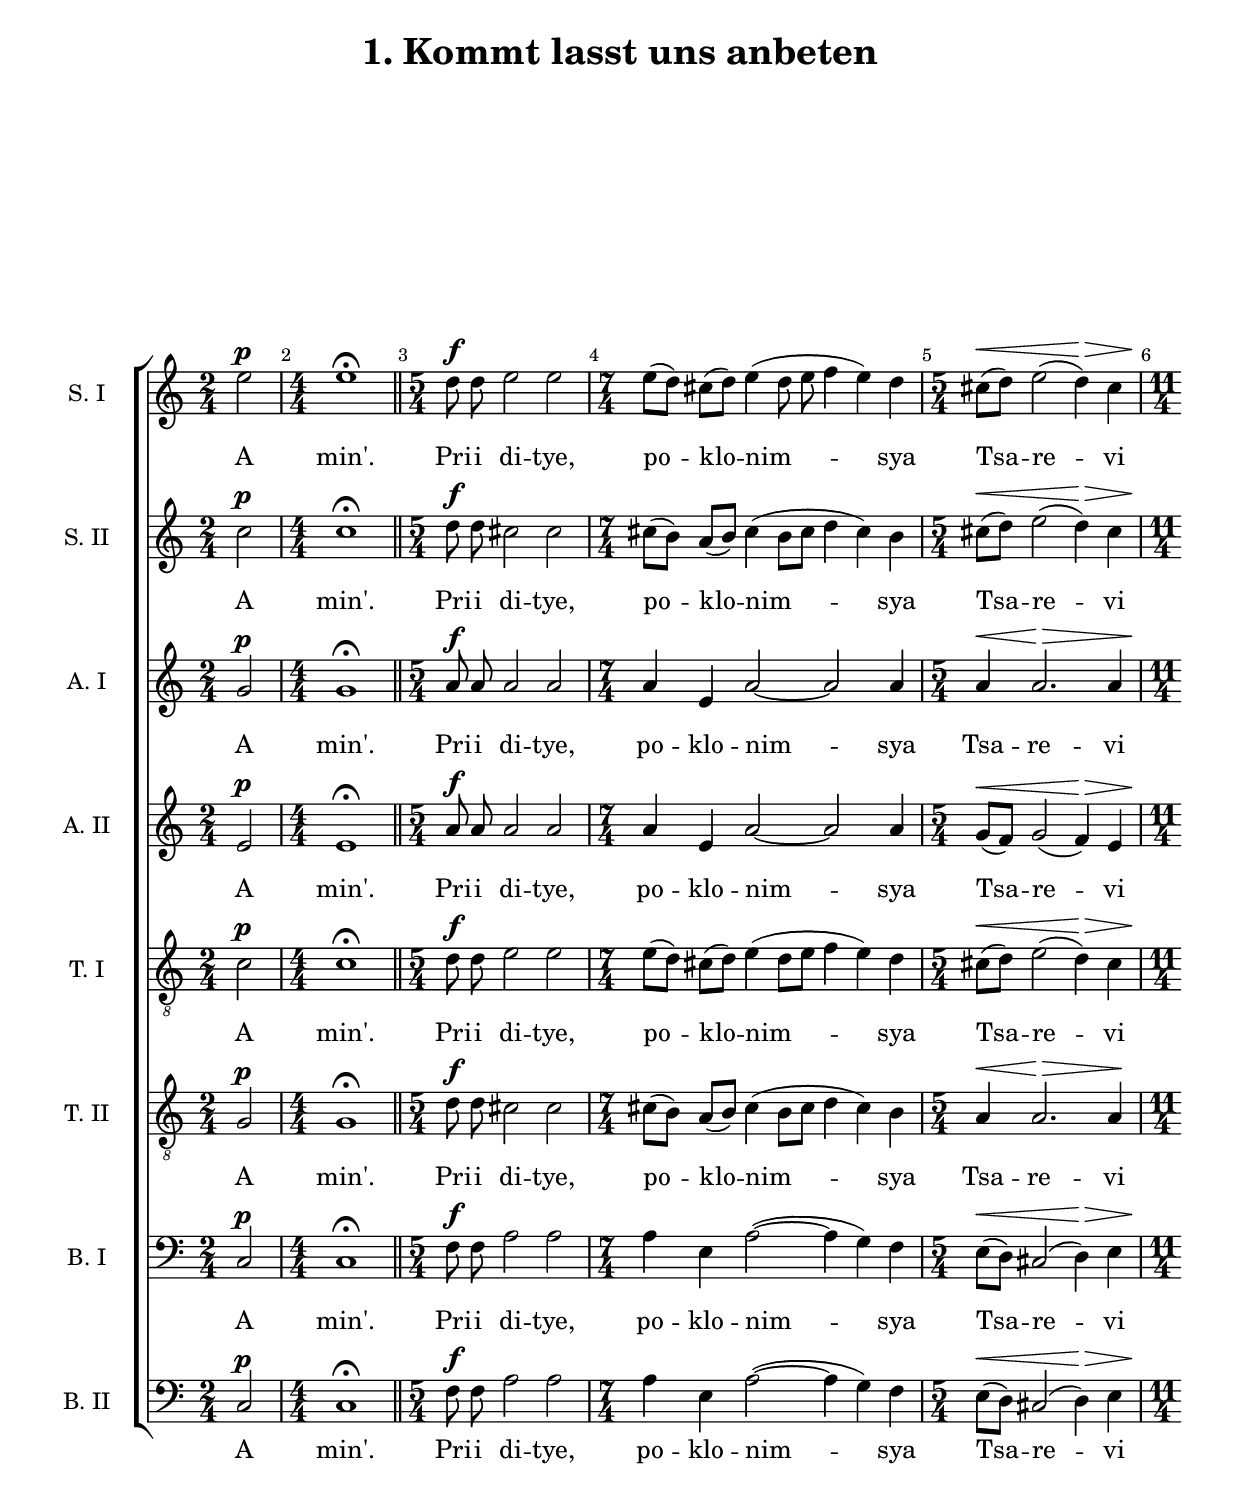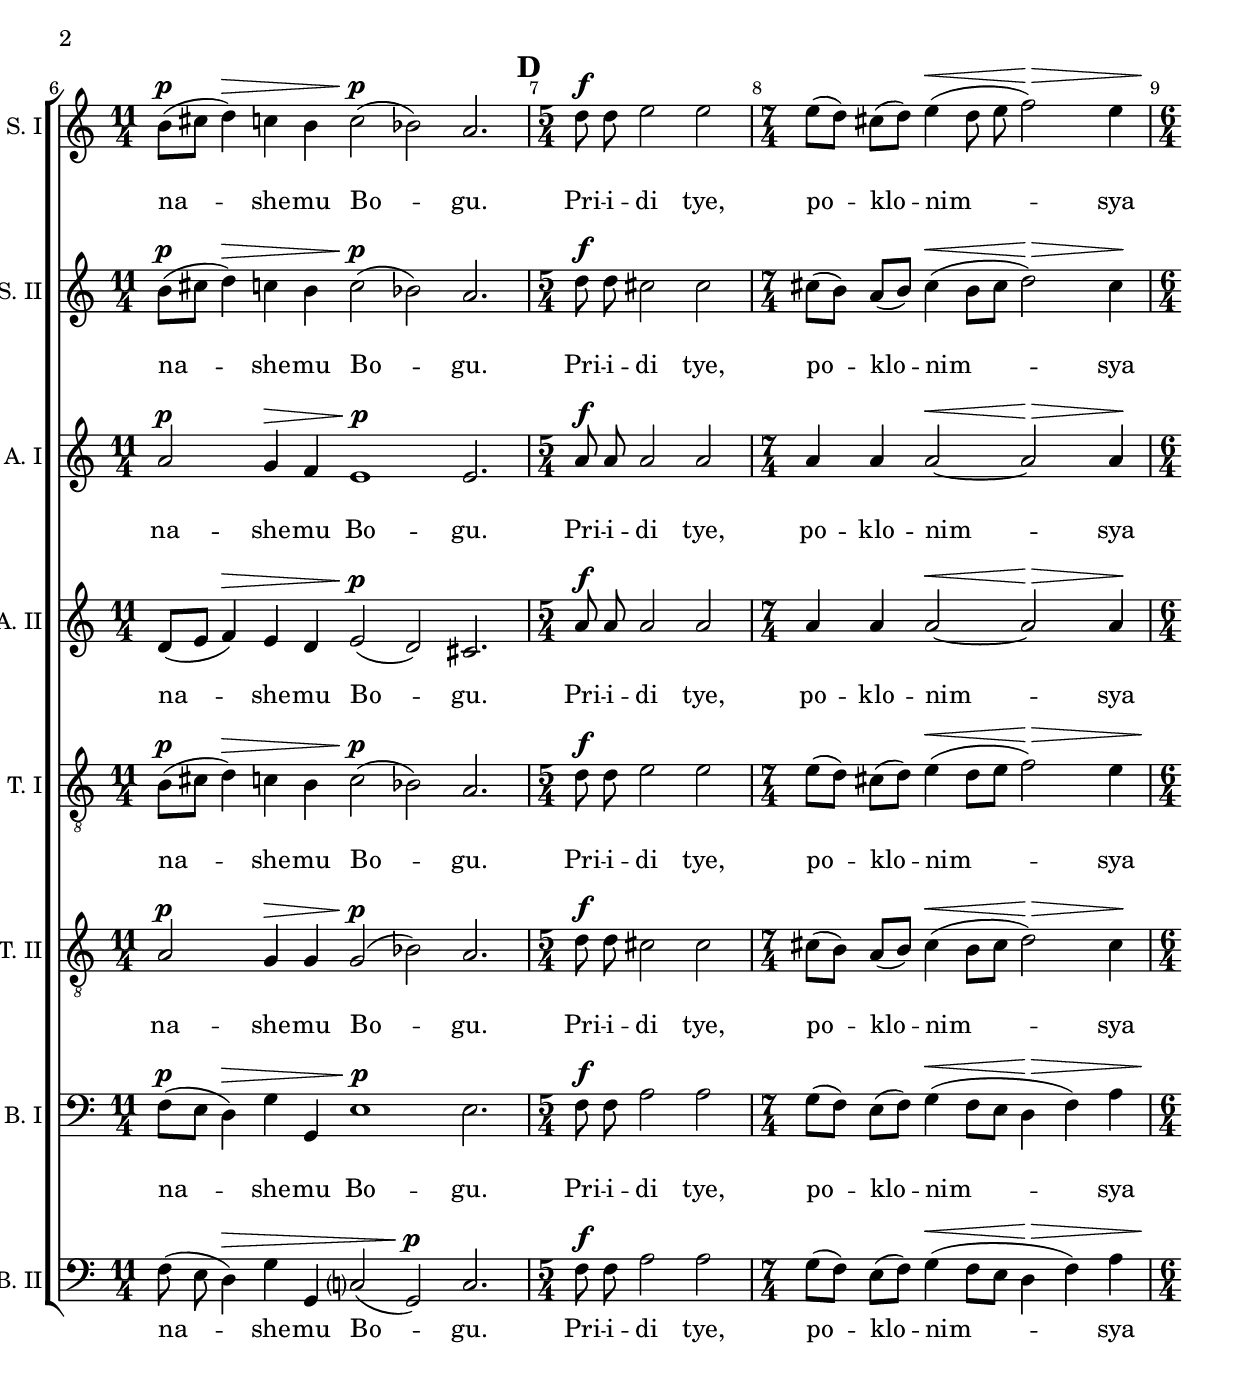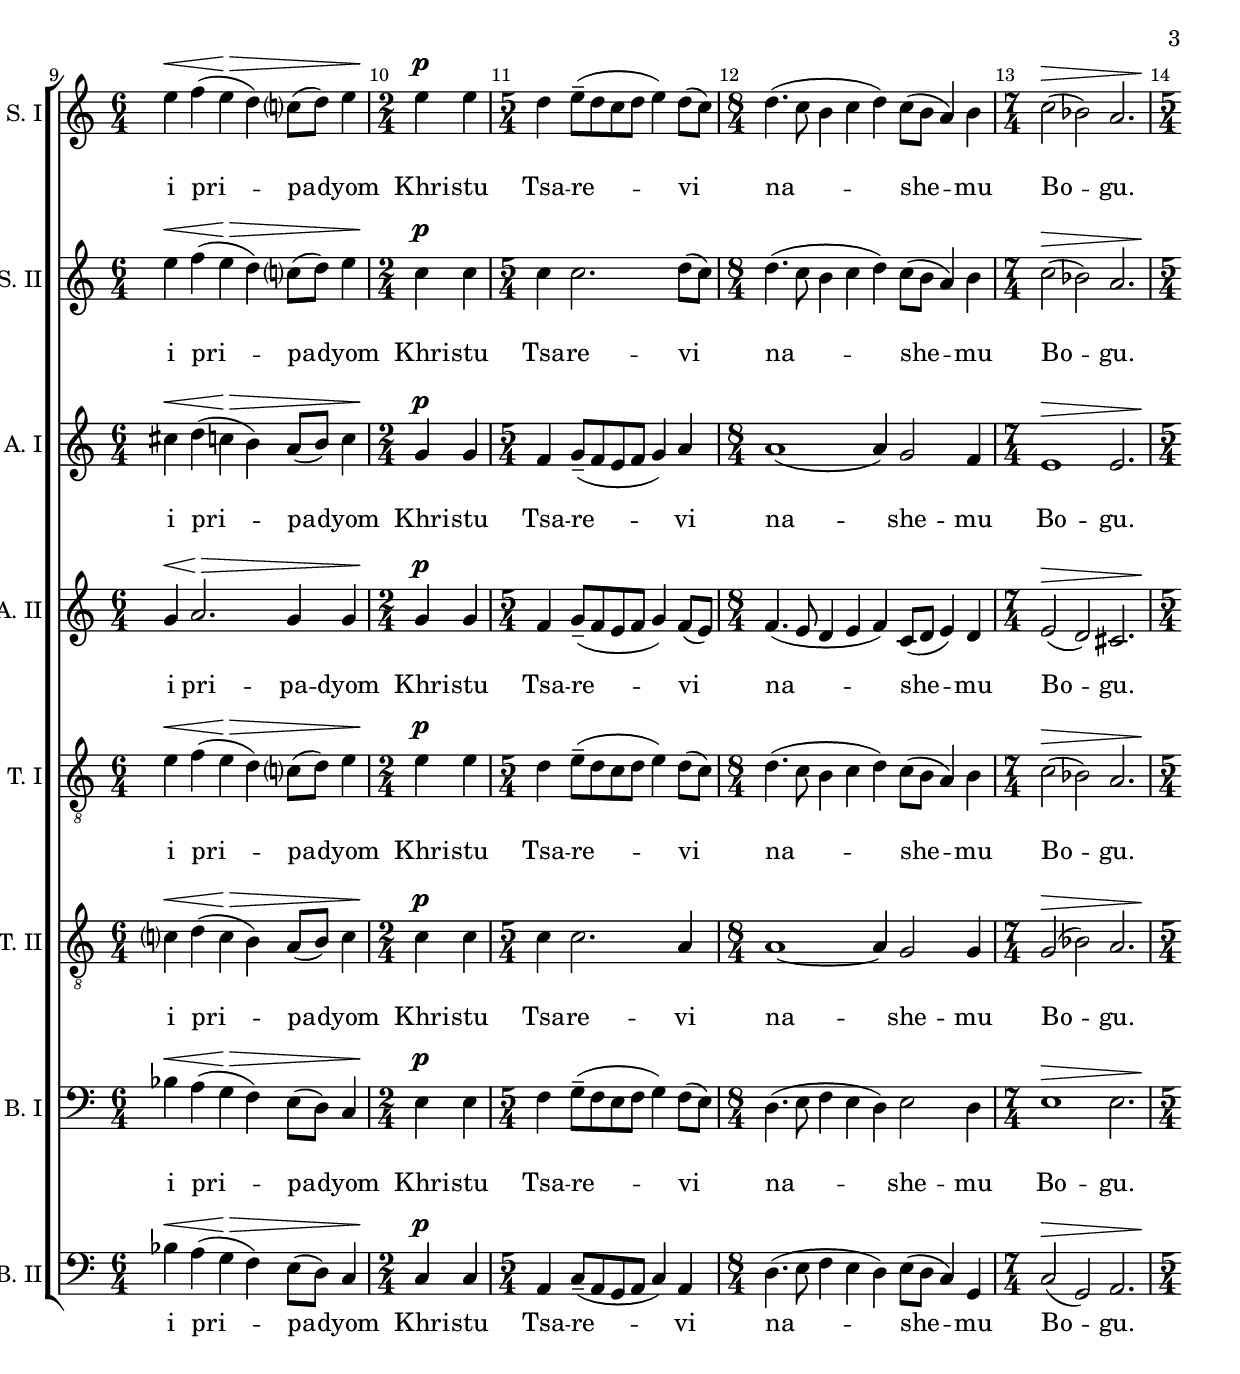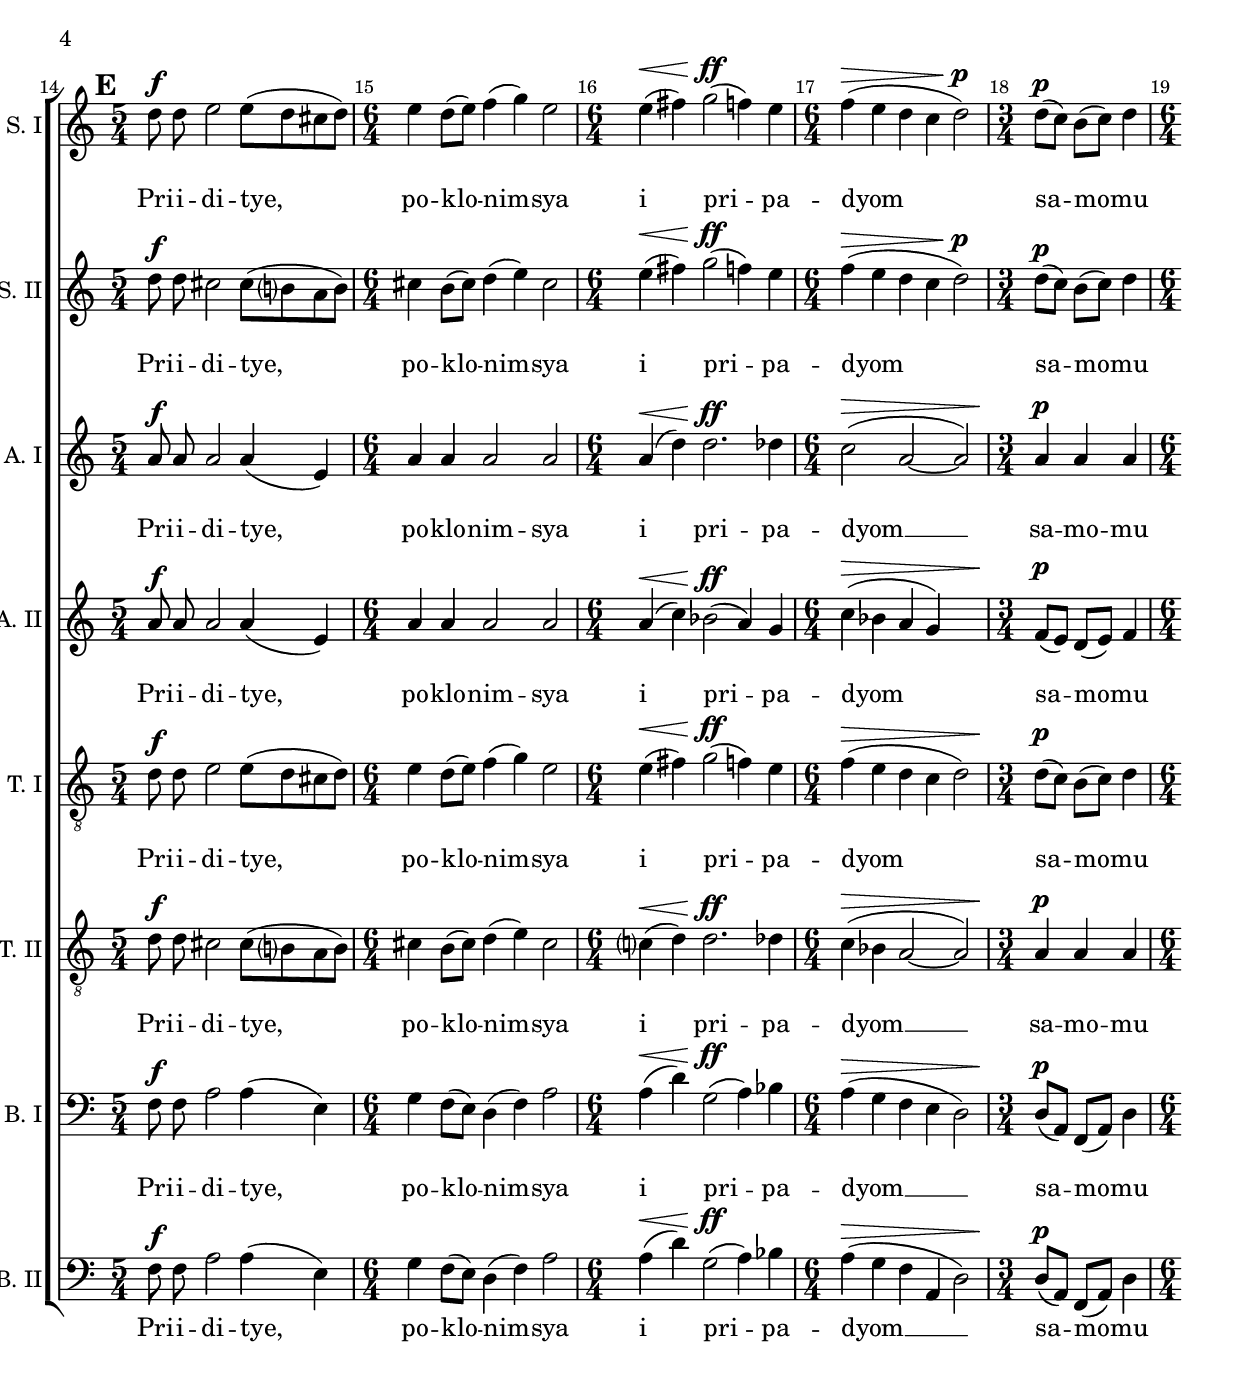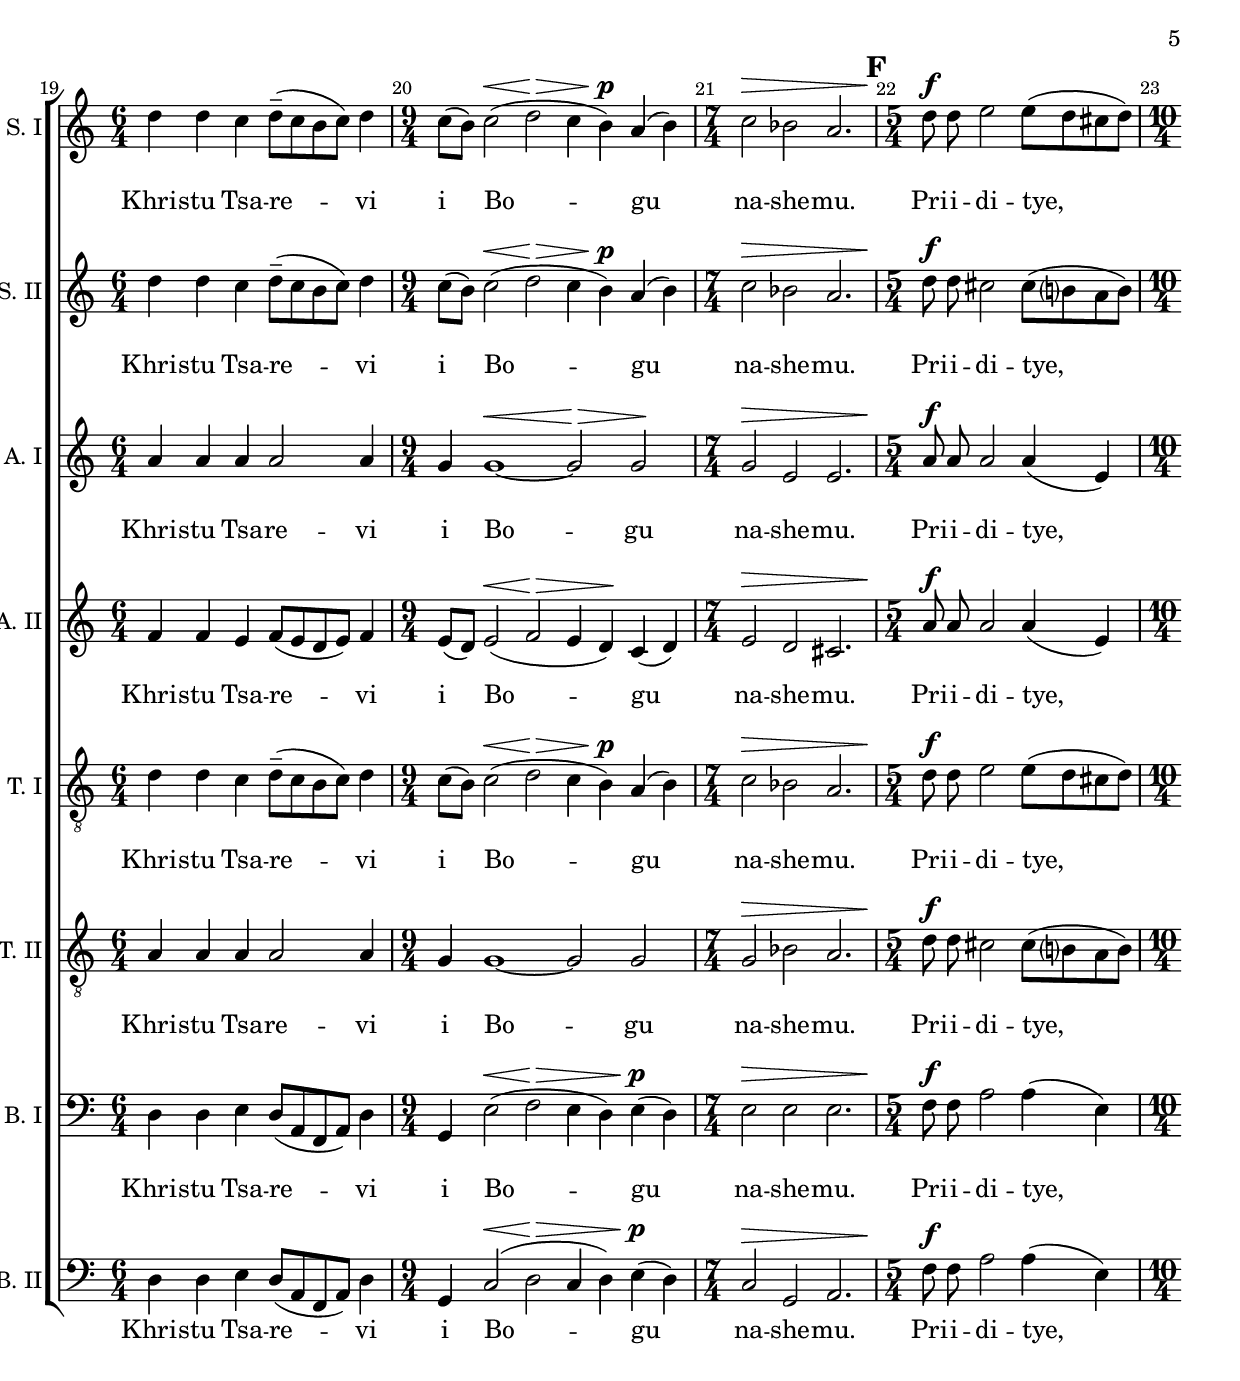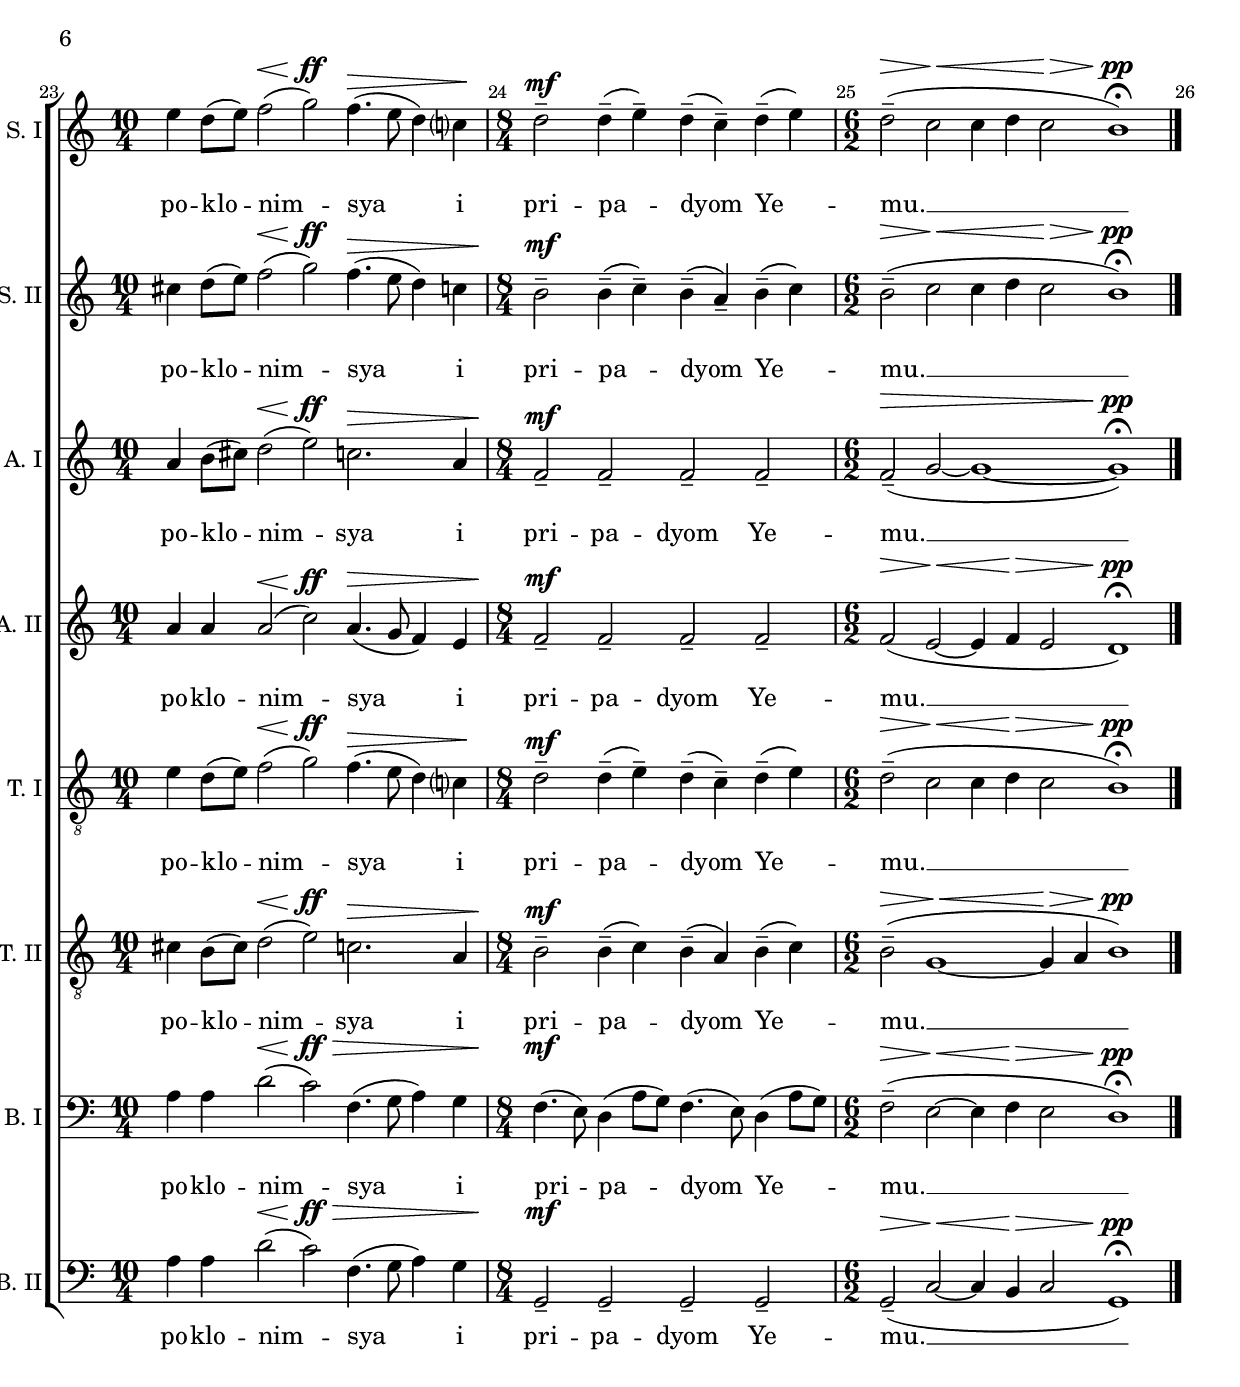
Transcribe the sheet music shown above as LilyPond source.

\version "2.16.2"

#(ly:set-option 'midi-extension "mid")

\header {
  title = "1. Kommt lasst uns anbeten"
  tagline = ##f
}

obreak = { \break }

\paper {
  #(set-paper-size "a4")
}

global = {
  \key c \major
  \numericTimeSignature
  \dynamicUp
  \autoBeamOff
  %\cadenzaOn
  \accidentalStyle "modern-voice-cautionary"
  % \override Score.TimeSignature #'stencil = ##f
  \set Score.markFormatter = #format-mark-box-numbers
  \override Score.BarNumber #'break-visibility = #'#(#t #t #t)
}

obreak = {}
hbar = { | } % hidden bar

\include "articulate.ly"

sopranoOneVoice = \relative c'' {
  % page 1
  \time 2/4  e2 \p \bar "|"
  \time 4/4  e1 \fermata \bar "||"
  \time 5/4  d8 \f d e2 e \hbar
  \time 7/4  e8 ([ d ]) cis ([ d )] e4 ( d8 e f4 e ) d \hbar
  \time 5/4  cis8 \< ( [ d ) ] e2 ( d4  \> ) cis \hbar
  \time 11/4 b8 \p ( [ cis ] d4 \> ) c b c2 \p ( bes ) a2. \bar "|" \mark #4
  \time 5/4  d8 \f d8  e2 e \hbar
  \time 7/4  e8 ([ d )] cis ([ d )] e4 \< ( d8 e f2 \> ) e4  \hbar
  \time 6/4  e4 \< f ( e \>  d  ) c8 ( [ d ) ] e4  \hbar

  %page 2
  \time 2/4  e4 \p e4 \hbar
  \time 5/4  d4 e8 ( -- [ d8 c8 d8 ] e4 ) d8 ( [ c8 ] ) \hbar
  \time 8/4  d4.( c8 b4 c4 d4 ) c8 ( [ b8 ] a4 ) b4 \hbar
  \time 7/4  c2 \> ( bes2 ) a2. \bar "|" \mark #5
  \time 5/4  d8  \f d8 e2 e8[ ( d8 cis8 d8 ] ) \hbar
  \time 6/4  e4 d8 ([ e8 )] f4 ( g4 ) e2 \hbar
  \time 6/4  e4 \< ( fis4 ) g2  \ff ( f4 ) e4 \hbar
  \time 6/4  f4 \>  ( e4 d4 c4 d2 ) \p \hbar

  %page 3
  \time 3/4  d8 \p ( [ c8 ) ] b8 ( [ c8 ) ] d4 \hbar
  \time 6/4  d4 d4 c4 d8 ( -- [ c8 b8 c8 ) ] d4 \hbar
  \time 9/4  c8 ( [ b8 ) ] c2 \< ( d2 \> c4 b4 \p ) a4 ( b4 ) \hbar
  \time 7/4  c2 \> bes2 a2. \bar "|" \mark #6
  \time 5/4  d8 \f d8  e2 e8 ([ d8 cis8 d8 ]) \hbar
  \time 10/4 e4 d8 [( e8 ]) f2 ( \< g2 ) \ff  f4.( \> e8 d4 ) c4 \! \hbar
  \time 8/4  d2 \mf -- d4 ( -- e4 ) -- d4 ( -- c4 ) -- d4 ( -- e4 ) \hbar
  \time 6/2  d2 \>  ( -- c2 \< c4  d4 c2 \>  b1  \pp )  \fermata \bar "|."

 
}

sopranoOneVerse = \lyricmode {
  A "min'." Pri -- i di -- "tye," po -- klo -- nim -- sya
  Tsa -- re -- vi na -- she -- mu Bo -- "gu."

  Pri -- i -- di "tye," po -- klo -- nim -- sya i pri -- pa -- dyom
  Khri -- stu Tsa -- re -- vi na -- she -- mu Bo -- "gu."

  Pri -- i -- di -- "tye," po -- klo -- nim -- sya i pri -- pa -- dyom

  sa -- mo -- mu Khris -- tu Tsa -- re -- vi i Bo -- gu na -- she -- "mu."

  Pri -- i -- di -- "tye," po -- klo -- nim -- sya i pri -- pa -- dyom
  Ye -- "mu." __

}

sopranoTwoVoice = \relative c'' {
  %{
  \time 2/4  e2 \p \bar "|"
  \time 4/4  e1 \fermata \bar "||"
  \time 5/4  d8 \f d e2 e \hbar
  \time 7/4  e8 ( d ) cis ( d ) e4 ( d8 e f4 e ) d \hbar
  \time 5/4  cis8 \< ( [ d ) ] e2 ( d4  \> ) cis \hbar
  \time 11/4 b8 \p ( [ cis ] d4 \> ) c b c2 \p ( bes ) a2. \bar "|" \mark #4
  \time 5/4  d8 \f d8  e2 e \hbar
  \time 7/4  e8 ( d ) cis ( d ) e4 \< ( d8 e f2 \> ) e4  \hbar
  \time 6/4  e4 \< f ( e \>  d  ) c8 ( [ d ) ] e4  \hbar
  %}
  %page 1
  \time 2/4  c2 \p \bar "|"
  \time 4/4  c1 \fermata \bar "||"
  \time 5/4  d8 \f d cis2 cis \hbar
  \time 7/4  cis8 [( b ]) a [( b ]) cis4( b8 [ cis ] d4 cis) b \hbar
  \time 5/4  cis8 \< ( [ d ) ] e2 ( d4  \> ) cis \hbar
  \time 11/4 b8 \p ( [ cis ] d4 \> ) c b c2 \p ( bes ) a2. \bar "|" \mark #4
  \time 5/4  d8 \f d cis2 cis \hbar
  \time 7/4  cis8 [( b ]) a [( b ]) cis4 ( \< b8 [ cis ] d2 ) \> cis4 \! \hbar
  \time 6/4  e4 \< f ( e \>  d  ) c8 ( [ d ) ] e4  \hbar

  %page 2
  \time 2/4  c4 \p c4 \hbar
  \time 5/4  c4 c2. d8 [( c8 ]) \hbar
  \time 8/4  d4.( c8 b4 c4 d4 ) c8 ( [ b8 ] a4 ) b4 \hbar
  \time 7/4  c2 \> ( bes2 ) a2. \bar "|" \mark #5
  \time 5/4  d8  \f d8 cis2 cis8 [( b8 a8 b8 ]) \hbar
  \time 6/4  cis4 b8 [( cis8 ]) d4( e4) cis2 \hbar
  \time 6/4  e4 \< ( fis4 ) g2  \ff ( f4 ) e4 \hbar
  \time 6/4  f4 \>  ( e4 d4 c4 d2 ) \p \hbar

  %page 3
  \time 3/4  d8 \p ( [ c8 ) ] b8 ( [ c8 ) ] d4 \hbar
  \time 6/4  d4 d4 c4 d8 ( -- [ c8 b8 c8 ) ] d4 \hbar
  \time 9/4  c8 ( [ b8 ) ] c2 \< ( d2 \> c4 b4 \p ) a4 ( b4 ) \hbar
  \time 7/4  c2 \> bes2 a2. \bar "|" \mark #6
  \time 5/4  d8 \f d8 cis2 cis8 [( b8 a8 b8 ])  \hbar
  \time 10/4 cis4 d8 [( e8 ]) f2 ( \< g2 ) \ff  f4.( \> e8 d4 ) c4  \hbar
  \time 8/4  b2 \mf -- b4 ( -- c4) -- b4( -- a4) -- b4( -- c4) | % 8
  \time 6/2  b2 \>  ( -- c2 \< c4  d4 c2 \>  b1  \pp )  \fermata \bar "|."
}

sopranoTwoVerse = \lyricmode {
  A "min'." Pri -- i di -- "tye," po -- klo -- nim -- sya
  Tsa -- re -- vi na -- she -- mu Bo -- "gu."

  Pri -- i -- di "tye," po -- klo -- nim -- sya i pri -- pa -- dyom
  Khri -- stu Tsa -- re -- vi na -- she -- mu Bo -- "gu."

  Pri -- i -- di -- "tye," po -- klo -- nim -- sya i pri -- pa -- dyom

  sa -- mo -- mu Khris -- tu Tsa -- re -- vi i Bo -- gu na -- she -- "mu."

  Pri -- i -- di -- "tye," po -- klo -- nim -- sya i pri -- pa -- dyom
  Ye -- "mu." __

}


altoOneVoice = \relative c '' {
  %page 1
  \time 2/4  g2 \p \bar "|"
  \time 4/4  g1 \fermata \bar "||"
  \time 5/4  a8 \f a a2 a \hbar
  \time 7/4  a4 e a2 ~ a a4 \hbar
  \time 5/4  a4  \<  a2. \> a4  \hbar
  \time 11/4 a2 \p  g4 \>  f4 e1  \p e2.  \bar "|" \mark #4
  \time 5/4  a8 \f a a2 a \hbar
  \time 7/4  a4 a a2 \< ~ a \>  a4  \! \hbar
  \time 6/4  cis4 \<  d(  c \> b ) a8 ( [ b ) ] c4  \hbar

  %page 2
  \time 2/4 g4 \p g4 \hbar
  \time 5/4  f4 g8 ( -- [ f8 e8 f8 ] g4 ) a4 \hbar
  \time 8/4  a1( a4) g2 f4 \hbar
  \time 7/4  e1 \> e2. \bar "|" \mark #5
  \time 5/4  a8 \f a8 a2 a4(  e4 ) \hbar
  \time 6/4  a4 a4 a2 a2 \hbar
  \time 6/4  a4 \< ( d4 ) d2. \ff des4 \hbar
  \time 6/4  c2 \> ( a2 ~ a2 )  \hbar


  %page 3
  \time 3/4 a4 \p a4 a4 \hbar
  \time 6/4  a4 a4 a4 a2 a4 \hbar
  \time 9/4  g4  g1 \< ~ g2 \> g2 \!  \hbar
  \time 7/4  g2 \> e2 e2. \hbar
  \time 5/4  a8 \f a8 a2 a4 ( e4 ) \hbar
  \time 10/4 a4 b8 ( [ cis8 ] ) d2 \< ( e2 \ff ) c2. \>  a4  \hbar
  \time 8/4  f2 \mf -- f2 -- f2 -- f2 -- \hbar
  \time 6/2  f2 ( -- \> g2 ~  g1  ~ g1 ) \pp  \fermata \bar "|."
}

altoOneVerse = \lyricmode {
  A "min'." Pri -- i di -- "tye," po -- klo -- nim -- sya
  Tsa -- re -- vi na -- she -- mu Bo -- "gu."

  Pri -- i -- di "tye," po -- klo -- nim -- sya i pri -- pa -- dyom
  Khri -- stu Tsa -- re -- vi na -- she -- mu Bo -- "gu."

  Pri -- i -- di -- "tye," po -- klo -- nim -- sya i pri -- pa -- dyom __

  sa -- mo -- mu Khris -- tu Tsa -- re -- vi i Bo -- gu na -- she -- "mu."

  Pri -- i -- di -- "tye," po -- klo -- nim -- sya i pri -- pa -- dyom
  Ye -- "mu." __
}

altoTwoVoice = \relative c ' {

  %page 1
  \time 2/4  e2 \p \bar "|"
  \time 4/4  e1 \fermata \bar "||"
  \time 5/4  a8 \f a a2 a \hbar
  \time 7/4  a4 e a2 ~ a a4 \hbar
  \time 5/4  g8 \< ( [ f ]) g2 ( f4 \> ) e \hbar
  \time 11/4 d8 \! ( [ e ] f4  \> ) e d e2 (  \p d ) cis2. \bar "|" \mark #4
  \time 5/4  a'8 \f a a2 a \hbar
  \time 7/4  a4 a a2 \< ~ a \>  a4  \! \hbar
  \time 6/4  g4 \< a2. \> g4 g \hbar

  %page 2
  \time 2/4 g4 \p g4 \hbar
  \time 5/4  f4 g8 ( -- [ f8 e8 f8 ] g4 ) f8[( e]) \hbar
  \time 8/4  f4. ( e8 d4 e4 f4 ) c8 ( [ d8 ] e4 ) d4 \hbar
  \time 7/4  e2( \> d2) cis2. \bar "|" \mark #5
  \time 5/4  a'8 \f a8 a2 a4(  e4 ) \hbar
  \time 6/4  a4 a4 a2 a2 \hbar
  \time 6/4  a4( \< c4) bes2 \ff ( a4 ) g4 \hbar
  \time 6/4  c4 ( \> bes4 a4  g4 s2 ) \hbar
  
  %page 3
  \time 3/4  f8 \p ( [ e8 ) ] d8 ( [ e8 ) ] f4 \hbar
  \time 6/4  f4 f4 e4  f8 [( e8 d8 e8 ) ] f4 \hbar
  \time 9/4  e8 [( d8 ]) e2 \< ( f2 \> e4 d4 \! \! ) c4 ( d4 ) \hbar
  \time 7/4  e2 \> d2 cis2. \bar "|" \mark #6
  \time 5/4  a'8 \f a8 a2 a4 ( e4 ) \hbar
  \time 10/4 a4 a4 a2 \< ( c2 \ff ) a4. \> ( g8 f4 ) e4 \hbar
  \time 8/4  f2 \mf -- f2 -- f2 -- f2 -- \hbar
  \time 6/2  f2 \> ( e2 \< ~ e4  f4 \> e2  d1 ) \pp  \fermata \bar "|."

}

altoTwoVerse = \lyricmode {
  A "min'." Pri -- i di -- "tye," po -- klo -- nim -- sya
  Tsa -- re -- vi na -- she -- mu Bo -- "gu."

  Pri -- i -- di "tye," po -- klo -- nim -- sya i pri -- pa -- dyom
  Khri -- stu Tsa -- re -- vi na -- she -- mu Bo -- "gu."

  Pri -- i -- di -- "tye," po -- klo -- nim -- sya i pri -- pa -- dyom

  sa -- mo -- mu Khris -- tu Tsa -- re -- vi i Bo -- gu na -- she -- "mu."

  Pri -- i -- di -- "tye," po -- klo -- nim -- sya i pri -- pa -- dyom
  Ye -- "mu." __
}


tenoreOneVoice = \relative c' {
  % page 1
  \time 2/4  c2 \p \bar "|"
  \time 4/4  c1 \fermata \bar "||"
  \time 5/4  d8 \f d e2 e \hbar
  \time 7/4  e8 ([ d ]) cis ([ d )] e4 ( d8 [ e ] f4 e ) d \hbar
  \time 5/4  cis8 \< ( [ d ) ] e2 ( d4  \> ) cis \hbar
  \time 11/4 b8 \p ( [ cis ] d4 \> ) c b c2 \p ( bes ) a2. \bar "|" \mark #4
  \time 5/4  d8 \f d8  e2 e \hbar
  \time 7/4  e8 ([ d )] cis ([ d )] e4 \< ( d8[ e] f2 \> ) e4  \hbar
  \time 6/4  e4 \< f ( e \>  d  ) c8 ( [ d ) ] e4  \hbar

  %page 2
  \time 2/4  e4 \p e4 \hbar
  \time 5/4  d4 e8 ( -- [ d8 c8 d8 ] e4 ) d8 ( [ c8 ] ) \hbar
  \time 8/4  d4.( c8 b4 c4 d4 ) c8 ( [ b8 ] a4 ) b4 \hbar
  \time 7/4  c2 \> ( bes2 ) a2. \bar "|" \mark #5
  \time 5/4  d8  \f d8 e2 e8[ ( d8 cis8 d8 ] ) \hbar
  \time 6/4  e4 d8 ([ e8 )] f4 ( g4 ) e2 \hbar
  \time 6/4  e4 \< ( fis4 ) g2  \ff ( f4 ) e4 \hbar
  \time 6/4  f4 \>  ( e4 d4 c4 d2 )  \hbar

  %page 3
  \time 3/4  d8 \p ( [ c8 ) ] b8 ( [ c8 ) ] d4 \hbar
  \time 6/4  d4 d4 c4 d8 ( -- [ c8 b8 c8 ) ] d4 \hbar
  \time 9/4  c8 ( [ b8 ) ] c2 \< ( d2 \> c4 b4 \p ) a4 ( b4 ) \hbar
  \time 7/4  c2 \> bes2 a2. \bar "|" \mark #6
  \time 5/4  d8 \f d8  e2 e8 ([ d8 cis8 d8 ]) \hbar
  \time 10/4 e4 d8 [( e8 ]) f2 ( \< g2 ) \ff  f4.( \> e8 d4 ) c4 \! \hbar
  \time 8/4  d2 \mf -- d4 ( -- e4 ) -- d4 ( -- c4 ) -- d4 ( -- e4 ) \hbar
  \time 6/2  d2 \>  ( -- c2 \< c4  d4 \> c2  b1  \pp )  \fermata \bar "|."
}

tenoreOneVerse = \lyricmode {
  A "min'." Pri -- i di -- "tye," po -- klo -- nim -- sya
  Tsa -- re -- vi na -- she -- mu Bo -- "gu."

  Pri -- i -- di "tye," po -- klo -- nim -- sya i pri -- pa -- dyom
  Khri -- stu Tsa -- re -- vi na -- she -- mu Bo -- "gu."

  Pri -- i -- di -- "tye," po -- klo -- nim -- sya i pri -- pa -- dyom

  sa -- mo -- mu Khris -- tu Tsa -- re -- vi i Bo -- gu na -- she -- "mu."

  Pri -- i -- di -- "tye," po -- klo -- nim -- sya i pri -- pa -- dyom
  Ye -- "mu." __
}

tenoreTwoVoice = \relative c' {
  %page 1
  \time 2/4  g2 \p \bar "|"
  \time 4/4  g1 \fermata \bar "||"
  \time 5/4  d'8 \f d cis2 cis \hbar
  \time 7/4  cis8 [( b ]) a [( b ]) cis4( b8 [ cis ] d4 cis) b \hbar
  \time 5/4  a4\< a2.\> a4  \! \hbar
  \time 11/4  a2 \p g4\> g g2 \p ( bes ) a2. \bar "|" \mark #4
  \time 5/4  d8 \f d cis2 cis \hbar
  \time 7/4  cis8 [( b ]) a [( b ]) cis4 ( \< b8 [ cis ] d2 ) \> cis4 \! \hbar
  \time 6/4   c4 \< d( c \> b ) a8 [( b ]) c4 \hbar

  %page 2
  \time 2/4  c4 \p c4 \hbar
  \time 5/4  c4 c2. a4 \hbar
  \time 8/4  a1 ~ a4 g2 g4 \hbar
  \time 7/4   g2( \> bes2) a2. \bar "|" \mark #5
  \time 5/4   d8 \f d8 cis2 cis8( [ b8 a8 b8 ] ) \hbar
  \time 6/4  cis4 b8 [( cis8 ])  d4( e4) cis2 \hbar
  \time 6/4   c4 ( \< d4 ) d2.  \ff des4 \hbar
  \time 6/4   c4 \> ( bes4 a2 ~ a2 )  \hbar
  
  %page 3
   \time 3/4 a4 \p a4 a4 \hbar
  \time 6/4  a4 a4 a4 a2 a4 \hbar
  \time 9/4  g4 g1 ~ g2 g2 \hbar
  \time 7/4  g2 \>  bes2 a2. \hbar
  \time 5/4  d8 \f d8 cis2 cis8 [( b8 a8 b8 ]) \hbar
  \time 10/4 cis4 b8 [( cis8 ]) d2( \< e2) \ff c2.\> a4 \hbar
  \time 8/4  b2 -- \mf b4 -- ( c4 ) b4 -- ( a4 ) b4 -- ( c4 ) \hbar
  \time 6/2  b2( -- \> g1 \<  ~ g4 \> a4   b1)  \pp \bar "|."
}

tenoreTwoVerse = \lyricmode {

  A "min'." Pri -- i di -- "tye," po -- klo -- nim -- sya
  Tsa -- re -- vi na -- she -- mu Bo -- "gu."

  Pri -- i -- di "tye," po -- klo -- nim -- sya i pri -- pa -- dyom
  Khri -- stu Tsa -- re -- vi na -- she -- mu Bo -- "gu."

  Pri -- i -- di -- "tye," po -- klo -- nim -- sya i pri -- pa -- dyom __

  sa -- mo -- mu Khris -- tu Tsa -- re -- vi i Bo -- gu na -- she -- "mu."

  Pri -- i -- di -- "tye," po -- klo -- nim -- sya i pri -- pa -- dyom
  Ye -- "mu." __
}


bassoOneVoice = \relative c {
  %page 1
  \time 2/4  c2 \p \bar "|"
  \time 4/4  c1 \fermata \bar "||"
  \time 5/4 f8 \f f a2 a \hbar
  \time 7/4  a4 e a2 ( ~ a4 g ) f \hbar
  \time 5/4  e8 \< ( [ d ) ] cis2 ( d4 \> ) e \hbar
  \time 11/4  f8[ \p ( e] d4) \> g g, e'1 \! \p e2. \bar "|" \mark #4
  \time 5/4   f8 \f f a2 a \hbar
  \time 7/4  g8 [( f ) ] e ( [ f ) ] g4 \< ( f8 [ e ] d4 \> f  ) a4 \hbar
  \time 6/4   bes4  \< a ( g \> f  ) e8 ( [ d ) ] c4  \hbar

  %page 2
  \time 2/4  e4 \p e4  \hbar
  \time 5/4  f4 g8 ( -- [ f8 e8 f8 ] g4 ) f8 ( [ e8 ) ] \hbar
  \time 8/4  d4. ( e8 f4 e4 d4 ) e2 d4 \hbar
  \time 7/4   e1 \> e2. \bar "|" \mark #5
  \time 5/4   f8  \f f8 a2 a4( e4)  \hbar
  \time 6/4  g4 f8 ( [ e8 ) ] d4 ( f4 ) a2 \hbar
  \time 6/4  a4 \< ( d4 ) g,2 \ff ( a4 ) bes4 \hbar
  \time 6/4  a4( \> g4 f4 e4 d2)  \hbar

  %page 3
  \time 3/4  d8 \p ( [ a8 ) ] f8 ( [ a8 ) ] d4 \hbar
  \time 6/4  d4 d4 e4 d8( [ a8 f8 a8 ] ) d4 \hbar
  \time 9/4  g,4 e'2 \< ( f2 \> e4  d4  ) e4 \p ( d4 ) \hbar
  \time 7/4  e2 \> e2 e2. \bar "|" \mark #6
  \time 5/4    f8 \f f8 a2 a4 ( e4 ) \hbar
  \time 10/4  a4 a4 d2\< ( c2 \ff \> ) f,4.  ( g8 a4 ) g4  \hbar
  \time 8/4  f4. \mf ( e8 ) d4 ( a'8 [ g8 ) ] f4. ( e8 ) d4 ( a'8 [ g8 ]) \hbar
  \time 6/2  f2 -- \> ( e2 \< ~ e4 f4 \> e2 d1\pp ) \fermata \bar "|."

}

bassoOneVerse = \lyricmode {
  A "min'." Pri -- i di -- "tye," po -- klo -- nim -- sya
  Tsa -- re -- vi na -- she -- mu Bo -- "gu."

  Pri -- i -- di "tye," po -- klo -- nim -- sya i pri -- pa -- dyom
  Khri -- stu Tsa -- re -- vi na -- she -- mu Bo -- "gu."

  Pri -- i -- di -- "tye," po -- klo -- nim -- sya i pri -- pa -- dyom __

  sa -- mo -- mu Khris -- tu Tsa -- re -- vi i Bo -- gu na -- she -- "mu."

  Pri -- i -- di -- "tye," po -- klo -- nim -- sya i pri -- pa -- dyom
  Ye -- "mu." __
}

bassoTwoVoice = \relative c {
  %page 1
  \time 2/4  c2 \p \bar "|"
  \time 4/4  c1 \fermata \bar "||"
  \time 5/4  f8 \f f a2 a \hbar
  \time 7/4  a4 e a2 ( ~ a4 g ) f \hbar
  \time 5/4  e8 \< ( [ d ) ] cis2 ( d4 \> ) e \hbar
  \time 11/4 f8 \! ( e d4) \> g g, c2( g2)  \p c2. \bar "|" \mark #4
  \time 5/4  f8 \f f a2 a \hbar
  \time 7/4  g8 [( f ) ] e ( [ f ) ] g4 \< ( f8 [ e ] d4 \> f  ) a4 \hbar
  \time 6/4  bes4  \< a ( g \> f  ) e8 ( [ d ) ] c4  \hbar

  %page 2
  \time 2/4  c4 \p c4 \hbar
  \time 5/4  a4 c8([ -- a8 g8 a8] c4) a4 \hbar
  \time 8/4  d4. ( e8 f4 e4 d4 ) e8[( d8] c4 ) g4 \hbar
  \time 7/4  c2 \> ( g2 ) a2. \bar "|" \mark #5
  \time 5/4  f'8  \f f8 a2 a4( e4)  \hbar
  \time 6/4  g4 f8 ( [ e8 ) ] d4 ( f4 ) a2 \hbar
  \time 6/4  a4 \< ( d4 ) g,2 \ff ( a4 ) bes4 \hbar
  \time 6/4  a4( \> g4 f4 a,4 d2)  \hbar

  %page 3
  \time 3/4  d8 \p ( [ a8 ) ] f8 ( [ a8 ) ] d4 \hbar
  \time 6/4  d4 d4 e4 d8( [ a8 f8 a8 ] ) d4 \hbar
  \time 9/4  g,4 c2 (\< d2 \> c4  d4 )  e4( \p d4) \hbar
  \time 7/4  c2\>  g2 a2.  \bar "|" \mark #6
  \time 5/4  f'8 \f f8 a2 a4 ( e4 ) \hbar
  \time 10/4 a4 a4 d2\< ( c2 \ff \> ) f,4.  ( g8 a4 ) g4  \hbar
  \time 8/4  g,2 \mf -- g2 -- g2 -- g2 -- | % 8
  \time 6/2  g2 (\> -- c2 \< ~ c4 b4 \> c2 g1 ) \pp \fermata \bar "|."
}

bassoTwoVerse = \lyricmode {
  A "min'." Pri -- i di -- "tye," po -- klo -- nim -- sya
  Tsa -- re -- vi na -- she -- mu Bo -- "gu."

  Pri -- i -- di "tye," po -- klo -- nim -- sya i pri -- pa -- dyom
  Khri -- stu Tsa -- re -- vi na -- she -- mu Bo -- "gu."

  Pri -- i -- di -- "tye," po -- klo -- nim -- sya i pri -- pa -- dyom __

  sa -- mo -- mu Khris -- tu Tsa -- re -- vi i Bo -- gu na -- she -- "mu."

  Pri -- i -- di -- "tye," po -- klo -- nim -- sya i pri -- pa -- dyom
  Ye -- "mu." __
}






%%% ------ Print Score
\score {
  \new ChoirStaff <<
    \new Staff \with {
      instrumentName = "S. I"
      shortInstrumentName = "S. I"
    } \new Voice = "soprano1" { \global  \sopranoOneVoice}
    \new Lyrics \with {
      \override VerticalAxisGroup #'staff-affinity = #CENTER
    } \lyricsto "soprano1" \sopranoOneVerse

    \new Staff \with {
      instrumentName = "S. II"
      shortInstrumentName = "S. II"
    } \new Voice = "soprano2" { \global  \sopranoTwoVoice}
    \new Lyrics \with {
      \override VerticalAxisGroup #'staff-affinity = #CENTER
    } \lyricsto "soprano2" \sopranoTwoVerse

    \new Staff \with {
      instrumentName = "A. I"
      shortInstrumentName = "A. I"
    } \new Voice = "alto1" { \global  \altoOneVoice}
    \new Lyrics \with {
      \override VerticalAxisGroup #'staff-affinity = #CENTER
    } \lyricsto "alto1" \altoOneVerse

    \new Staff \with {
      instrumentName = "A. II"
      shortInstrumentName = "A. II"
    } \new Voice = "alto2" { \global  \altoTwoVoice}
    \new Lyrics \with {
      \override VerticalAxisGroup #'staff-affinity = #CENTER
    } \lyricsto "alto2" \altoTwoVerse

    \new Staff \with {
      instrumentName = "T. I"
      shortInstrumentName = "T. I"
    }  \new Voice = "tenor1" { \clef "treble_8" \global  \tenoreOneVoice }
    \new Lyrics \with {
      \override VerticalAxisGroup #'staff-affinity = #CENTER
    } \lyricsto "tenor1" \tenoreOneVerse

    \new Staff \with {
      instrumentName = "T. II"
      shortInstrumentName = "T. II"
    } \new Voice = "tenor2" { \clef "treble_8" \global  \tenoreTwoVoice }
    \new Lyrics \with {
      \override VerticalAxisGroup #'staff-affinity = #CENTER
    } \lyricsto "tenor2" \tenoreTwoVerse

    \new Staff \with {
      instrumentName = "B. I"
      shortInstrumentName = "B. I"
    }  \new Voice = "bass1" { \clef bass \global  \bassoOneVoice }
    \new Lyrics \with {
      \override VerticalAxisGroup #'staff-affinity = #CENTER
    } \lyricsto "bass1" \bassoOneVerse

    \new Staff \with {
      instrumentName = "B. II"
      shortInstrumentName = "B. II"
    }  \new Voice = "bass2" { \clef bass \global  \bassoTwoVoice }
    \new Lyrics \with {
      \override VerticalAxisGroup #'staff-affinity = #CENTER
    } \lyricsto "bass2" \bassoTwoVerse
  >>
  \layout { }
}

%%% ------ Midi Score
%{

\score {
  <<
    \articulate
    <<
      \new Staff = "S 1" \sopranoOneVoice
      \new Staff = "S 2" \sopranoTwoVoice
      \new Staff = "A 1" \altoOneVoice
      \new Staff = "A 2" \altoTwoVoice
      \new Staff = "T 1" \tenoreOneVoice
      \new Staff = "T 2" \tenoreTwoVoice
      \new Staff = "B 1" \bassoOneVoice
      \new Staff = "B 2" \bassoTwoVoice

      \new Staff = "Female"   {
        <<
          \sopranoOneVoice \\
          \sopranoTwoVoice \\
          \altoOneVoice \\
          \altoTwoVoice
        >>
      }

      \new Staff = "FemaleViolin"   {
        <<
          \sopranoOneVoice \\
          \sopranoTwoVoice \\
          \altoOneVoice \\
          \altoTwoVoice
        >>
      }
      \new Staff = "Male"   {
        <<
          \tenoreOneVoice \\
          \tenoreTwoVoice \\
          \bassoOneVoice \\
          \bassoTwoVoice \\
        >>
      }
      \new Staff = "SubBass" \bassoTwoVoice
    >>
  >>
  \midi {
    \tempo 4=84
  }
}

%}


